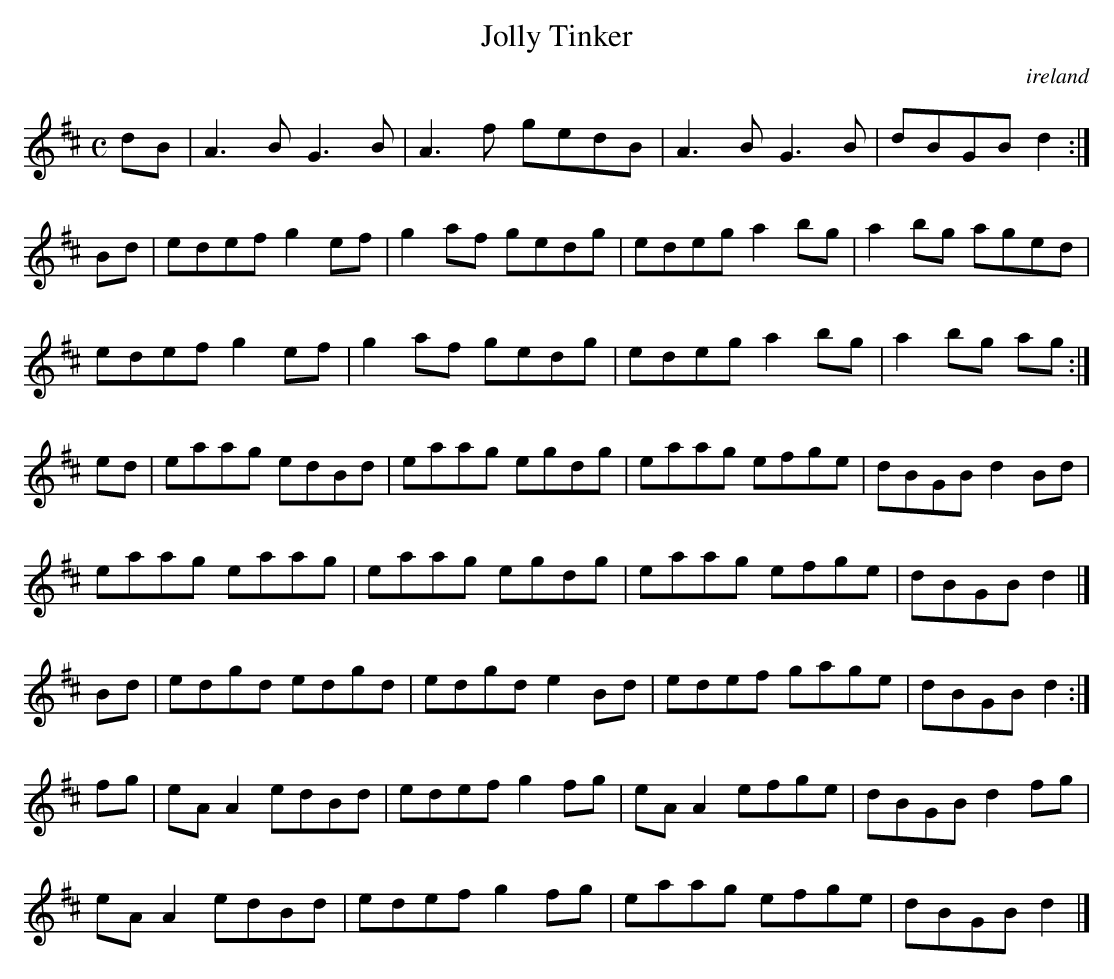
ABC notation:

X:1
T:Jolly Tinker
O:ireland
M:C
L:1/8
K:A Mixolydian
dB|A3B G3B|A3f gedB|A3B G3B|dBGB d2:|!
Bd|edef g2ef|g2af gedg|edeg a2bg|a2bg aged|!
edef g2ef|g2af gedg|edeg a2bg|a2bg ag:|!
ed|eaag edBd|eaag egdg|eaag efge|dBGB d2Bd|!
eaag eaag|eaag egdg|eaag efge|dBGB d2|]!
Bd|edgd edgd|edgd e2Bd|edef gage|dBGB d2:|!
fg|eAA2 edBd|edef g2fg|eAA2 efge|dBGB d2fg|!
eAA2 edBd|edef g2fg|eaag efge|dBGB d2|]!
